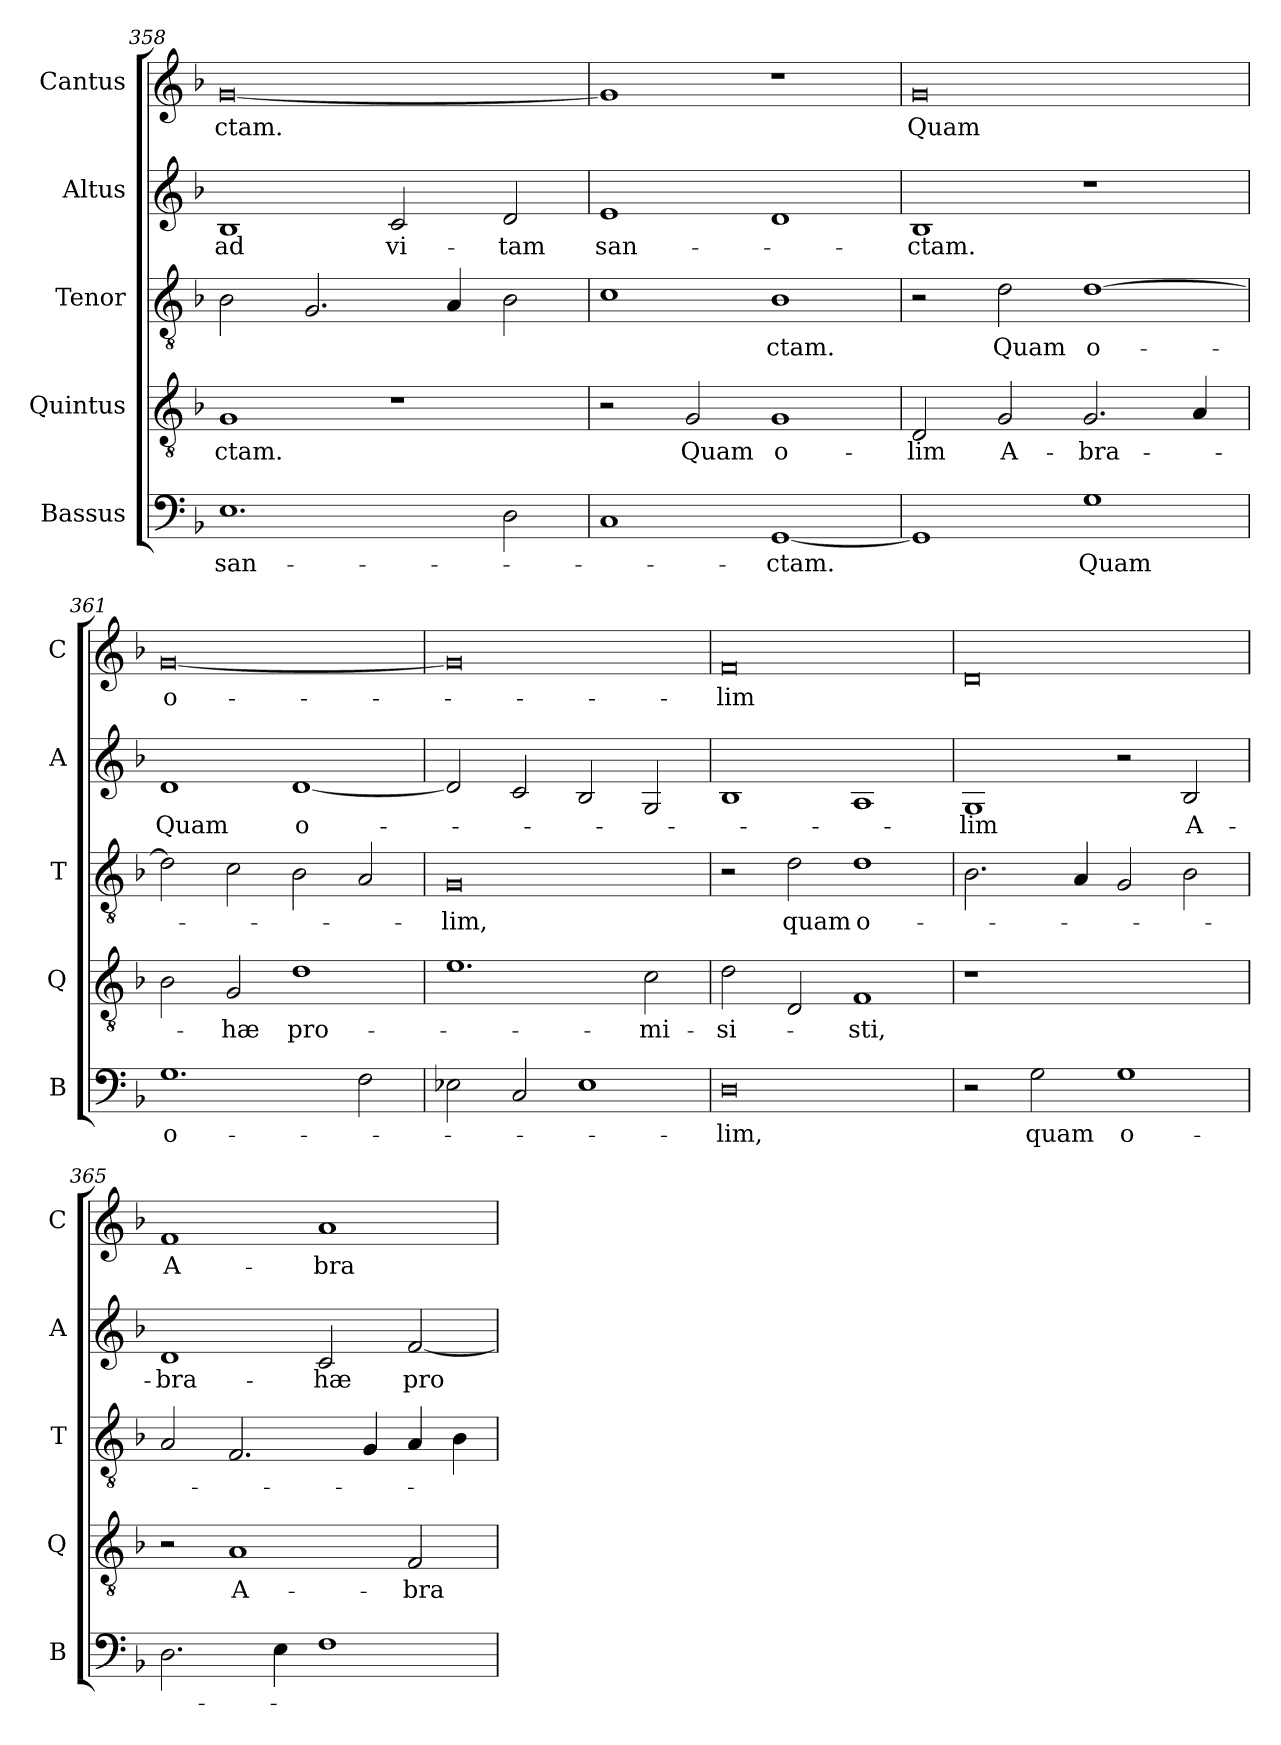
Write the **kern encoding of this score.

**kern	**text	**kern	**text	**kern	**text	**kern	**text	**kern	**text
*part5	*part5	*part4	*part4	*part3	*part3	*part2	*part2	*part1	*part1
*staff5	*staff5	*staff4	*staff4	*staff3	*staff3	*staff2	*staff2	*staff1	*staff1
*I"Bassus	*	*I"Quintus	*	*I"Tenor	*	*I"Altus	*	*I"Cantus	*
*I'B	*	*I'Q	*	*I'T	*	*I'A	*	*I'C	*
*clefF4	*	*clefGv2	*	*clefGv2	*	*clefG2	*	*clefG2	*
*k[b-]	*	*k[b-]	*	*k[b-]	*	*k[b-]	*	*k[b-]	*
*F:	*	*F:	*	*F:	*	*F:	*	*F:	*
=358	=358	=358	=358	=358	=358	=358	=358	=358	=358
!	!LO:LY:b	!	!LO:LY:b	!	!	!	!LO:LY:b	!	!LO:LY:b
1.E	san-	1G	-ctam.	2B-\	.	1B-	ad	[0g	-ctam.
.	.	.	.	2.G/	.	.	.	.	.
!	!	!	!	!	!	!	!LO:LY:b	!	!
.	.	1r	.	.	.	2c/	vi-	.	.
.	.	.	.	4A/	.	.	.	.	.
!	!	!	!	!	!	!	!LO:LY:b	!	!
2D\	.	.	.	2B-\	.	2d/	-tam	.	.
=359	=359	=359	=359	=359	=359	=359	=359	=359	=359
!	!	!	!	!	!	!	!LO:LY:b	!	!
1C	.	2r	.	1c	.	1e	san-	1g]	.
!	!	!	!LO:LY:b	!	!	!	!	!	!
.	.	2G/	Quam	.	.	.	.	.	.
!	!LO:LY:b	!	!LO:LY:b	!	!LO:LY:b	!	!	!	!
[1GG	-ctam.	1G	o-	1B-	-ctam.	1d	.	1r	.
=360	=360	=360	=360	=360	=360	=360	=360	=360	=360
!	!	!	!LO:LY:b	!	!	!	!LO:LY:b	!	!LO:LY:b
1GG]	.	2D/	-lim	2r	.	1B-	-ctam.	0g	Quam
!	!	!	!LO:LY:b	!	!LO:LY:b	!	!	!	!
.	.	2G/	A-	2d\	Quam	.	.	.	.
!	!LO:LY:b	!	!LO:LY:b	!	!LO:LY:b	!	!	!	!
1G	Quam	2.G/	-bra-	[1d	o-	1r	.	.	.
.	.	4A/	.	.	.	.	.	.	.
=361	=361	=361	=361	=361	=361	=361	=361	=361	=361
!	!LO:LY:b	!	!	!	!	!	!LO:LY:b	!	!LO:LY:b
1.G	o-	2B-\	.	2d\]	.	1d	Quam	[0g	o-
!	!	!	!LO:LY:b	!	!	!	!	!	!
.	.	2G/	-hæ	2c\	.	.	.	.	.
!	!	!	!LO:LY:b	!	!	!	!LO:LY:b	!	!
.	.	1d	pro-	2B-\	.	[1d	o-	.	.
2F\	.	.	.	2A/	.	.	.	.	.
=362	=362	=362	=362	=362	=362	=362	=362	=362	=362
!	!	!	!	!	!LO:LY:b	!	!	!	!
2E-X\	.	1.e	.	0G	-lim,	2d/]	.	0g]	.
2C/	.	.	.	.	.	2c/	.	.	.
1E-	.	.	.	.	.	2B-/	.	.	.
!	!	!	!LO:LY:b	!	!	!	!	!	!
.	.	2c\	-mi-	.	.	2G/	.	.	.
!!LO:LB:g=z
=363	=363	=363	=363	=363	=363	=363	=363	=363	=363
!	!LO:LY:b	!	!LO:LY:b	!	!	!	!	!	!LO:LY:b
0D	-lim,	2d\	-si-	2r	.	1B-	.	0f	-lim
!	!	!	!	!	!LO:LY:b	!	!	!	!
.	.	2D/	.	2d\	quam	.	.	.	.
!	!	!	!LO:LY:b	!	!LO:LY:b	!	!	!	!
.	.	1F	-sti,	1d	o-	1A	.	.	.
=364	=364	=364	=364	=364	=364	=364	=364	=364	=364
!	!	!	!	!	!	!	!LO:LY:b	!	!
2r	.	1r	.	2.B-\	.	1G	-lim	0d	.
!	!LO:LY:b	!	!	!	!	!	!	!	!
2G\	quam	.	.	.	.	.	.	.	.
.	.	.	.	4A/	.	.	.	.	.
!	!LO:LY:b	!	!	!	!	!	!	!	!
1G	o-	1ryy	.	2G/	.	2r	.	.	.
!	!	!	!	!	!	!	!LO:LY:b	!	!
.	.	.	.	2B-\	.	2B-/	A-	.	.
=365	=365	=365	=365	=365	=365	=365	=365	=365	=365
!	!	!	!	!	!	!	!LO:LY:b	!	!LO:LY:b
2.D\	.	2r	.	2A/	.	1d	-bra-	1f	A-
!	!	!	!LO:LY:b	!	!	!	!	!	!
.	.	1A	A-	2.F/	.	.	.	.	.
4E\	.	.	.	.	.	.	.	.	.
!	!	!	!	!	!	!	!LO:LY:b	!	!LO:LY:b
1F	.	.	.	.	.	2c/	-hæ	1a	-bra-
.	.	.	.	4G/	.	.	.	.	.
!	!	!	!LO:LY:b	!	!	!	!LO:LY:b	!	!
.	.	2F/	-bra-	4A/	.	[2f/	pro-	.	.
.	.	.	.	4B-\	.	.	.	.	.
=	=	=	=	=	=	=	=	=	=
*-	*-	*-	*-	*-	*-	*-	*-	*-	*-
